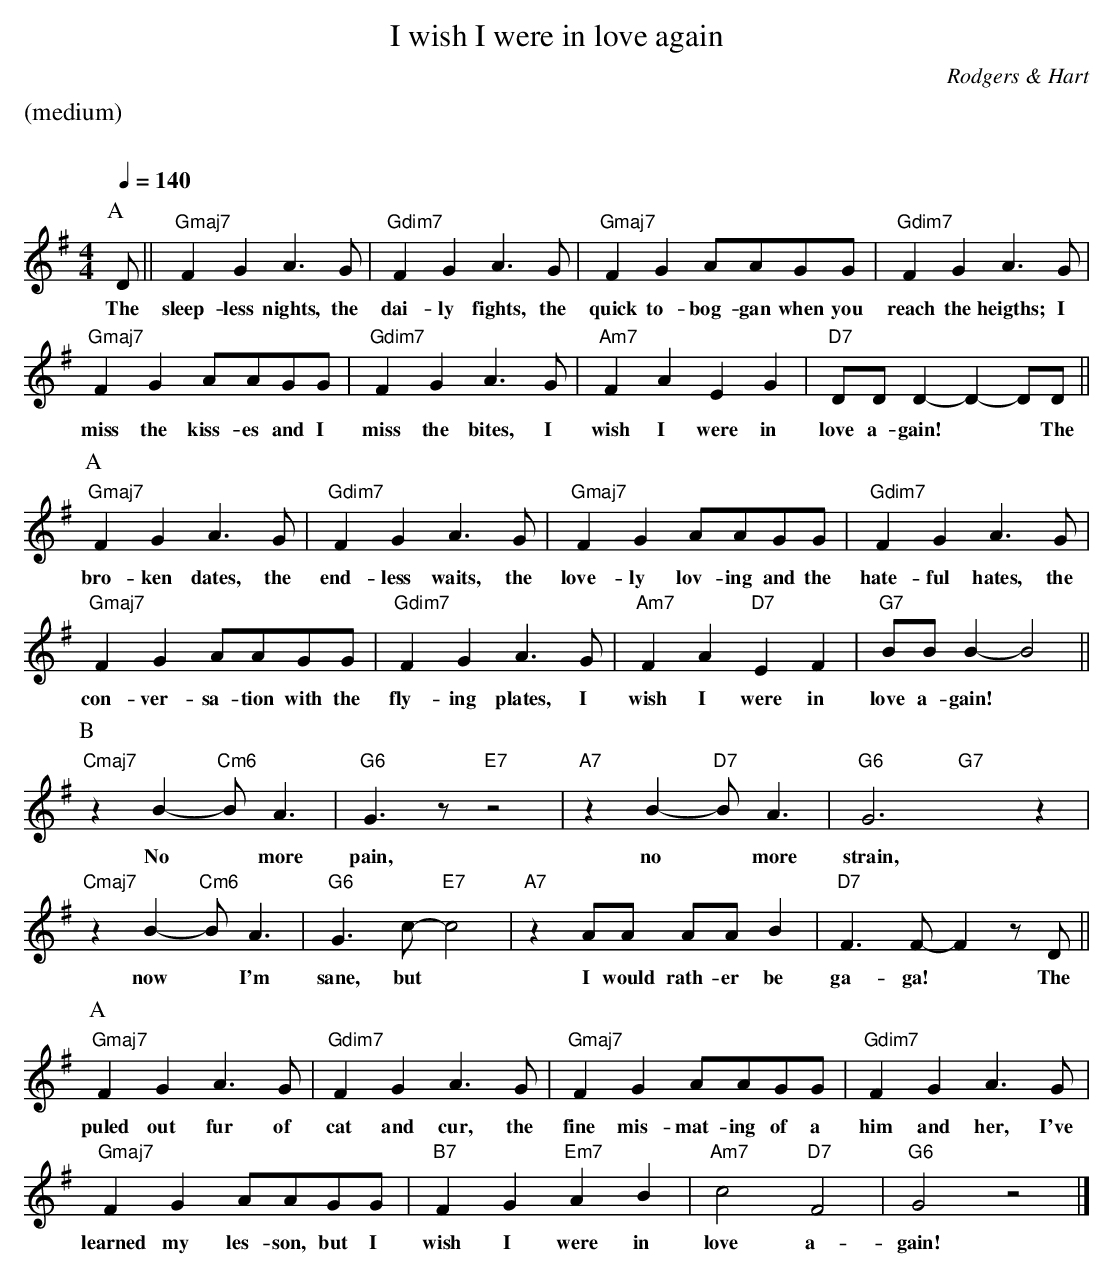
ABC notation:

X:1
T: I wish I were in love again
M:4/4
L:1/4
C:Rodgers & Hart
Q:1/4=140
%%staves (chords melody)
K:G
%%text (medium)
%%vskip 20
P: A
V:chords
x/ || "Gmaj7"x2 x2 | "Gdim7"x2 x2 | "Gmaj7"x2 x2 | "Gdim7"x2 x2 |
"Gmaj7"x2 x2 | "Gdim7"x2 x2 | "Am7"x2 x2 | "D7"x2 x2 ||
V:melody
D/ || FGA>G | FGA>G | FG A/A/G/G/ | FGA>G |
w:The sleep-less nights, the dai-ly fights, the quick to-bog-gan when you reach the heigths; I
FG A/A/G/G/ | FGA>G | FAEG | D/D/D- D-D/D/ ||
w:miss the kiss-es and I miss the bites, I wish I were in love a-gain!** The
P: A
V:chords
"Gmaj7"x2 x2 | "Gdim7"x2 x2 | "Gmaj7"x2 x2 | "Gdim7"x2 x2 |
"Gmaj7"x2 x2 | "Gdim7"x2 x2 | "Am7"x2 "D7"x2 | "G7"x2 x2 ||
V:melody
FGA>G | FGA>G | FG A/A/G/G/ | FGA>G |
w:bro-ken dates, the end-less waits, the love-ly lov-ing and the hate-ful hates, the
FG A/A/G/G/ | FGA>G | FAEF | B/B/B- B2 ||
w:con-ver-sa-tion with the fly-ing plates, I wish I were in love a-gain!*
P: B
V:chords
"Cmaj7"x2 "Cm6"x2 | "G6"x2 "E7"x2 | "A7"x2 "D7"x2 | "G6"x2 "G7"x2 |
"Cmaj7"x2 "Cm6"x2 | "G6"x2 "E7"x2 | "A7"x2 x2 | "D7"x2 x2 ||
V:melody
zB-B<A | G>zz2 | zB-B<A | G3z |
w:No* more pain, no* more strain,
zB-B<A | G>c-c2 | zA/A/ A/A/B | F>F-F z/D/ ||
w:now* I'm sane, but* I would rath-er be ga-ga!* The
P: A
V:chords
"Gmaj7"x2 x2 | "Gdim7"x2 x2 | "Gmaj7"x2 x2 | "Gdim7"x2 x2 |
"Gmaj7"x2 x2 | "B7"x2 "Em7"x2 | "Am7"x2 "D7"x2 | "G6"x2 x2 |]
V:melody
FGA>G | FGA>G | FG A/A/G/G/ | FGA>G |
w:puled out fur of cat and cur, the fine mis-mat-ing of a him and her, I've
FG A/A/G/G/ | FGAB | c2F2 | G2z2 |]
w:learned my les-son, but I wish I were in love a-gain!
